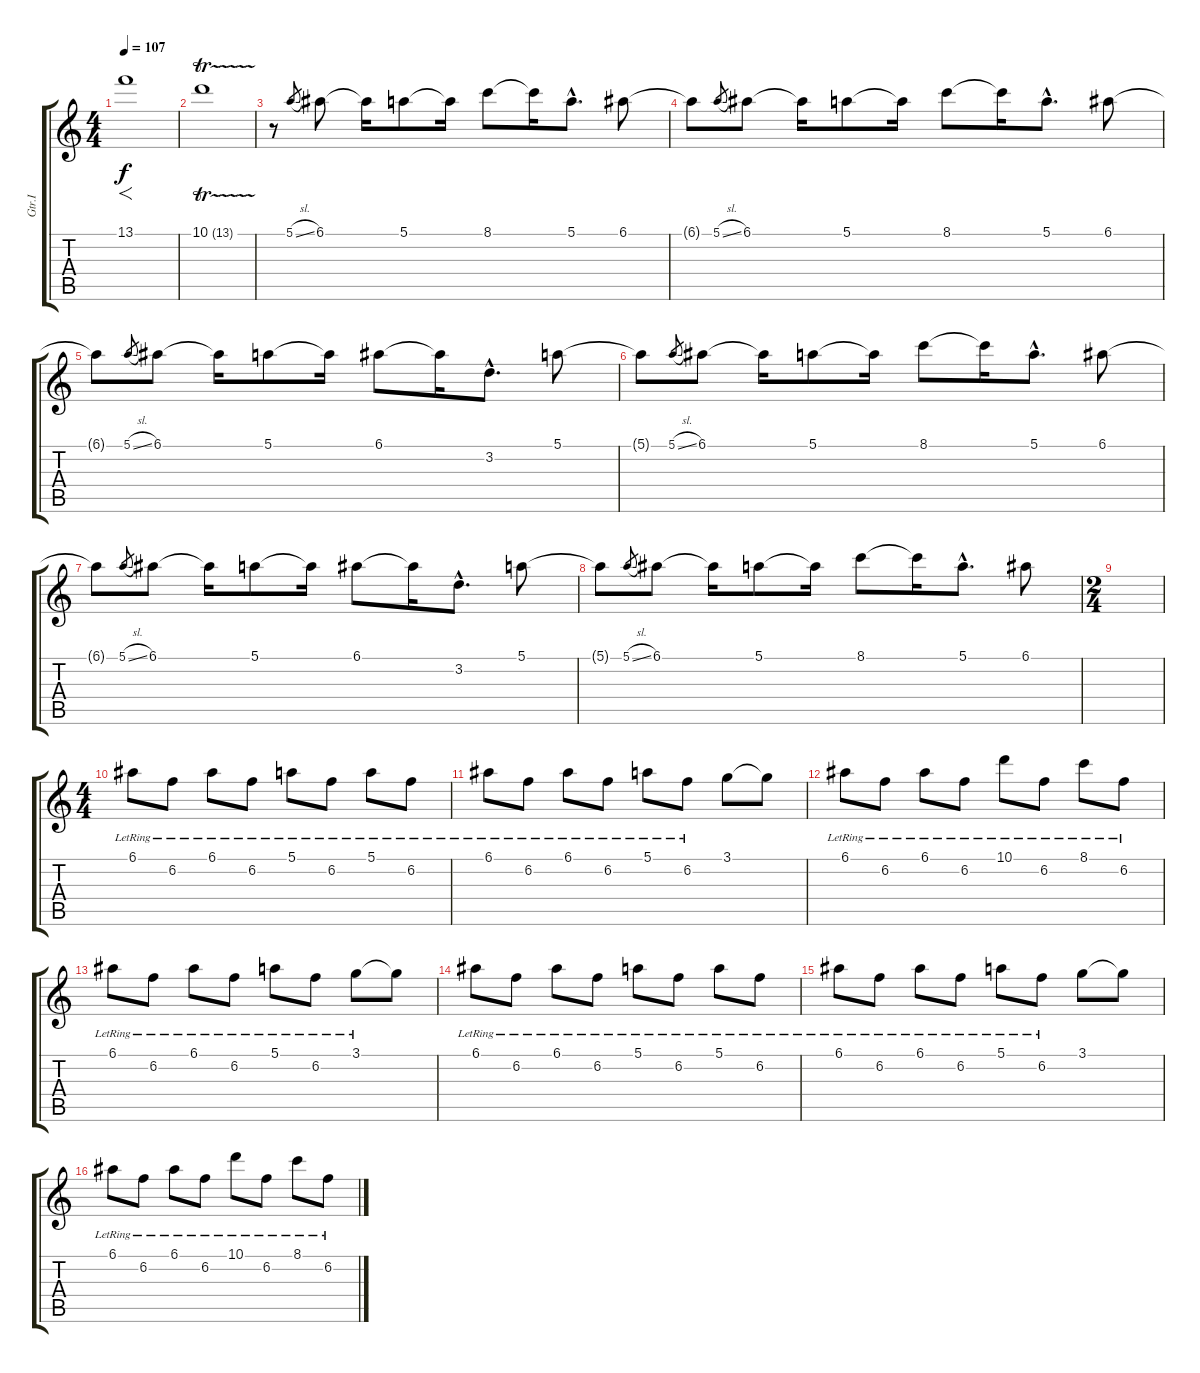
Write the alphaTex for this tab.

\track ("Gtr.I" "Gtr.I") {instrument distortionguitar}
\staff {score tabs}
\tuning (E4 B3 G3 D3 A2 D2) {hide}
\ts (4 4)
\tempo 107
\clef g2
\ks c
13.1.1{f dy f} |
10.1{tr (13 64)}.1 |
r.8 5.1{sl}.8{gr} 6.1.8 6.1{t}.16 5.1.8 5.1{t}.16 8.1.8 8.1{t}.16 5.1{hac}.8{d} 6.1.8 |
6.1{t}.8 5.1{sl}.8{gr} 6.1.8 6.1{t}.16 5.1.8 5.1{t}.16 8.1.8 8.1{t}.16 5.1{hac}.8{d} 6.1.8 |
6.1{t}.8 5.1{sl}.8{gr} 6.1.8 6.1{t}.16 5.1.8 5.1{t}.16 6.1.8 6.1{t}.16 3.2{hac}.8{d} 5.1.8 |
5.1{t}.8 5.1{sl}.8{gr} 6.1.8 6.1{t}.16 5.1.8 5.1{t}.16 8.1.8 8.1{t}.16 5.1{hac}.8{d} 6.1.8 |
6.1{t}.8 5.1{sl}.8{gr} 6.1.8 6.1{t}.16 5.1.8 5.1{t}.16 6.1.8 6.1{t}.16 3.2{hac}.8{d} 5.1.8 |
5.1{t}.8 5.1{sl}.8{gr} 6.1.8 6.1{t}.16 5.1.8 5.1{t}.16 8.1.8 8.1{t}.16 5.1{hac}.8{d} 6.1.8 |
\ts (2 4)
|
\ts (4 4)
6.1{lr}.8 6.2{lr}.8 6.1{lr}.8 6.2{lr}.8 5.1{lr}.8 6.2{lr}.8 5.1{lr}.8 6.2{lr}.8 |
6.1{lr}.8 6.2{lr}.8 6.1{lr}.8 6.2{lr}.8 5.1{lr}.8 6.2{lr}.8 3.1.8 3.1{t}.8 |
6.1{lr}.8 6.2{lr}.8 6.1{lr}.8 6.2{lr}.8 10.1{lr}.8 6.2{lr}.8 8.1{lr}.8 6.2{lr}.8 |
6.1{lr}.8 6.2{lr}.8 6.1{lr}.8 6.2{lr}.8 5.1{lr}.8 6.2{lr}.8 3.1{lr}.8 3.1{t}.8 |
6.1{lr}.8 6.2{lr}.8 6.1{lr}.8 6.2{lr}.8 5.1{lr}.8 6.2{lr}.8 5.1{lr}.8 6.2{lr}.8 |
6.1{lr}.8 6.2{lr}.8 6.1{lr}.8 6.2{lr}.8 5.1{lr}.8 6.2{lr}.8 3.1.8 3.1{t}.8 |
6.1{lr}.8 6.2{lr}.8 6.1{lr}.8 6.2{lr}.8 10.1{lr}.8 6.2{lr}.8 8.1{lr}.8 6.2{lr}.8
